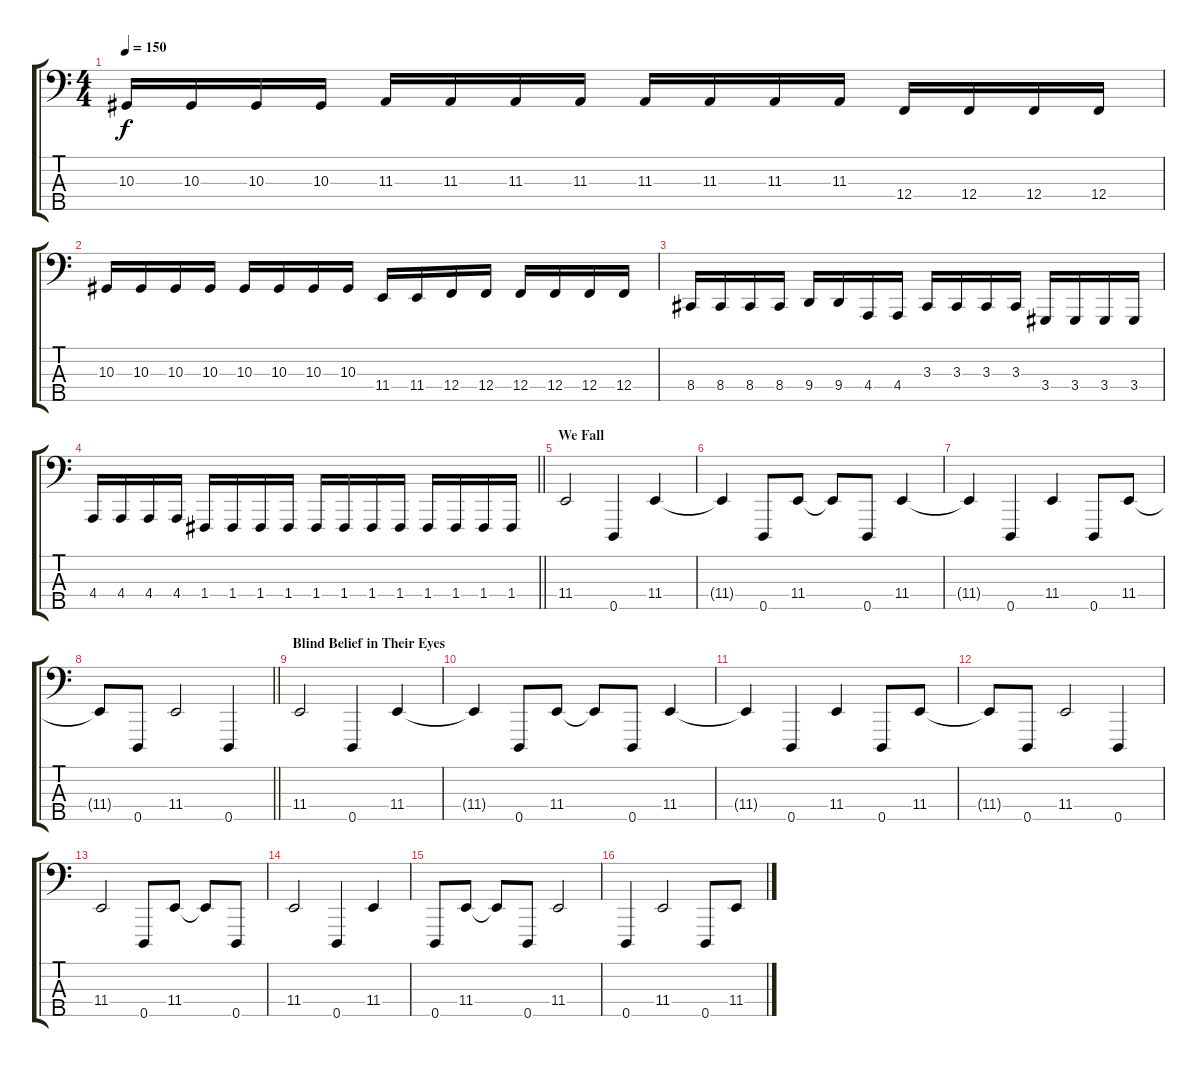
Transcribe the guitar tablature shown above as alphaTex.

\track "" {instrument slapbass1}
\staff {score tabs}
\tuning (Ab2 Eb1 Bb0 F0 D0) {hide}
\ts (4 4)
\tempo 150
\clef f4
\ks c
10.3.16{dy f} 10.3.16 10.3.16 10.3.16 11.3.16 11.3.16 11.3.16 11.3.16 11.3.16 11.3.16 11.3.16 11.3.16 12.4.16 12.4.16 12.4.16 12.4.16 |
10.3.16 10.3.16 10.3.16 10.3.16 10.3.16 10.3.16 10.3.16 10.3.16 11.4.16 11.4.16 12.4.16 12.4.16 12.4.16 12.4.16 12.4.16 12.4.16 |
8.4.16 8.4.16 8.4.16 8.4.16 9.4.16 9.4.16 4.4.16 4.4.16 3.3.16 3.3.16 3.3.16 3.3.16 3.4.16 3.4.16 3.4.16 3.4.16 |
\barLineRight lightlight
4.4.16 4.4.16 4.4.16 4.4.16 1.4.16 1.4.16 1.4.16 1.4.16 1.4.16 1.4.16 1.4.16 1.4.16 1.4.16 1.4.16 1.4.16 1.4.16 |
\section ("" "We Fall")
11.4.2 0.5.4 11.4.4 |
11.4{t}.4 0.5.8 11.4.8 11.4{t}.8 0.5.8 11.4.4 |
11.4{t}.4 0.5.4 11.4.4 0.5.8 11.4.8 |
\barLineRight lightlight
11.4{t}.8 0.5.8 11.4.2 0.5.4 |
\section ("" "Blind Belief in Their Eyes")
11.4.2 0.5.4 11.4.4 |
11.4{t}.4 0.5.8 11.4.8 11.4{t}.8 0.5.8 11.4.4 |
11.4{t}.4 0.5.4 11.4.4 0.5.8 11.4.8 |
11.4{t}.8 0.5.8 11.4.2 0.5.4 |
11.4.2 0.5.8 11.4.8 11.4{t}.8 0.5.8 |
11.4.2 0.5.4 11.4.4 |
0.5.8 11.4.8 11.4{t}.8 0.5.8 11.4.2 |
0.5.4 11.4.2 0.5.8 11.4.8
